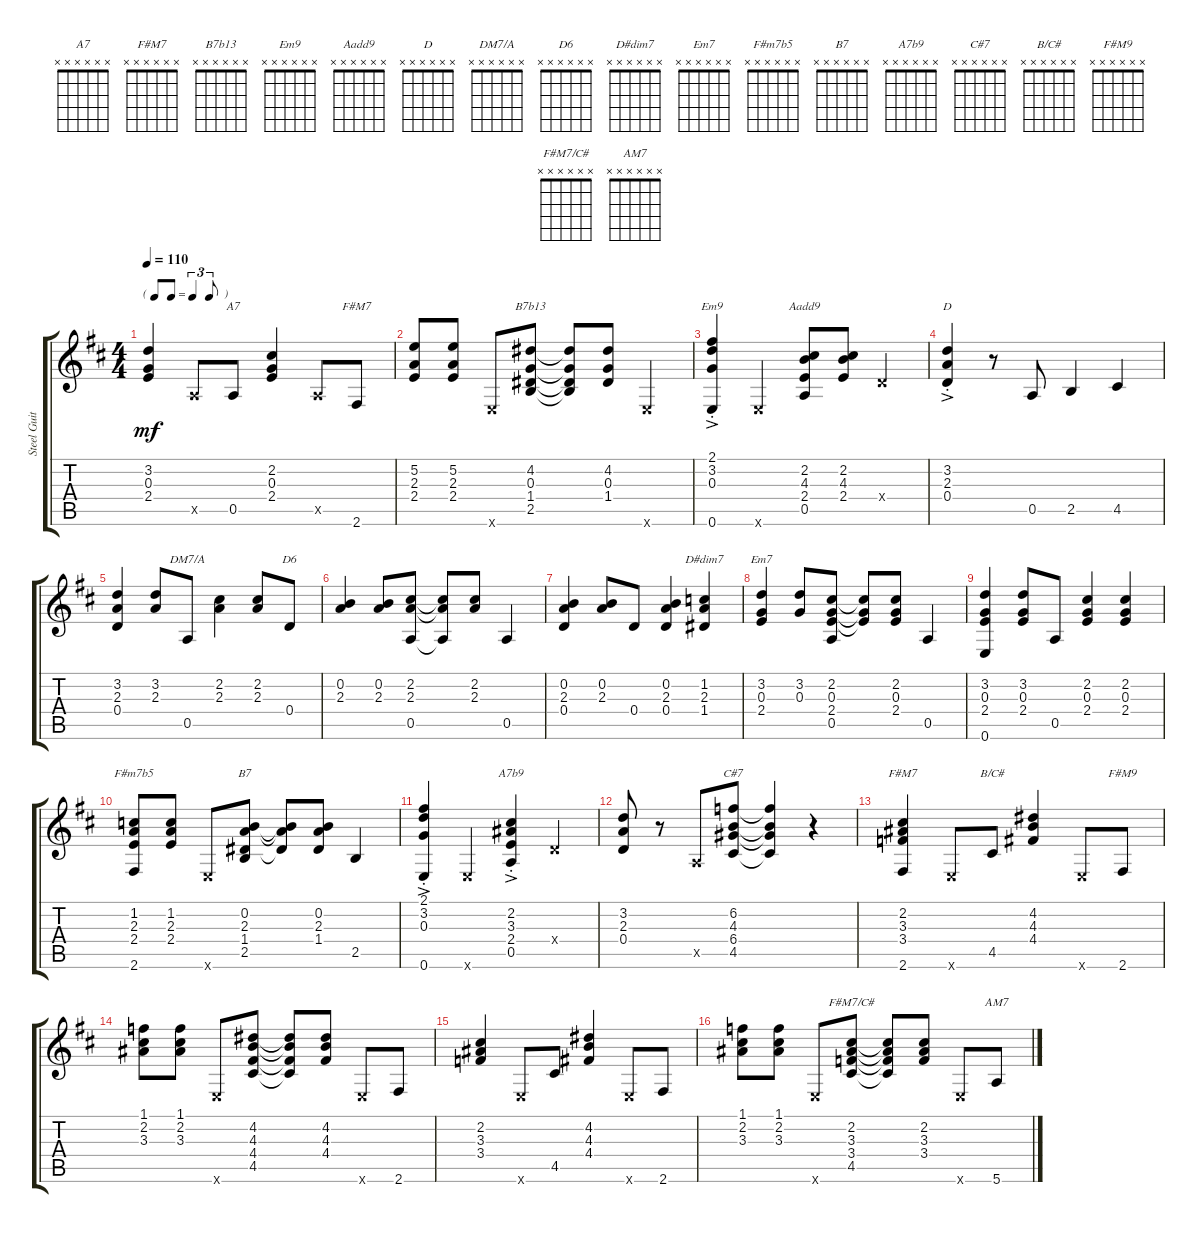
\track ("Steel Guitar" "Steel Guit") {instrument acousticguitarsteel}
\staff {score tabs}
\tuning (E4 B3 G3 D3 A2 E2) {hide}
\chord ("A7" x x x x x x)
\chord ("F#m7" x x x x x x)
\chord ("B7b13" x x x x x x)
\chord ("Em9" x x x x x x)
\chord ("Aadd9" x x x x x x)
\chord ("D" x x x x x x)
\chord ("DM7/A" x x x x x x)
\chord ("D6" x x x x x x)
\chord ("D#dim7" x x x x x x)
\chord ("Em7" x x x x x x)
\chord ("F#m7b5" x x x x x x)
\chord ("B7" x x x x x x)
\chord ("A7b9" x x x x x x)
\chord ("C#7" x x x x x x)
\chord ("F#M7" x x x x x x)
\chord ("B/C#" x x x x x x)
\chord ("F#M9" x x x x x x)
\chord ("F#M7/C#" x x x x x x)
\chord ("AM7" x x x x x x)
\ts (4 4)
\tf triplet8th
\tempo 110
\clef g2
\ks d
(3.2 0.3 2.4).4{dy mf} 0.5{x}.8 0.5.8{ch "A7"} (2.2 0.3 2.4).4 0.5{x}.8 2.6.8{ch "F#m7"} |
(5.2 2.3 2.4).8 (5.2 2.3 2.4).8 0.6{x}.8 (4.2 0.3 1.4 2.5).8{ch "B7b13"} (4.2{t} 0.3{t} 1.4{t} 2.5{t}).8 (4.2 0.3 1.4).8 0.6{x}.4 |
(2.1 3.2{ac st} 0.3 0.6).4{ch "Em9"} 0.6{x}.4 (2.2 4.3 2.4 0.5).8{ch "Aadd9"} (2.2 4.3 2.4).8 0.4{x}.4 |
(3.2{ac st} 2.3 0.4).4{ch "D"} r.8 0.5.8 2.5.4 4.5.4 |
(3.2 2.3 0.4).4 (3.2 2.3).8 0.5.8{ch "DM7/A"} (2.2 2.3).4 (2.2 2.3).8 0.4.8{ch "D6"} |
(0.2 2.3).4 (0.2 2.3).8 (2.2 2.3 0.5).8 (2.2{t} 2.3{t} 0.5{t}).8 (2.2 2.3).8 0.5.4 |
(0.2 2.3 0.4).4 (0.2 2.3).8 0.4.8 (0.2 2.3 0.4).4 (1.2 2.3 1.4).4{ch "D#dim7"} |
(3.2 0.3 2.4).4{ch "Em7"} (3.2 0.3).8 (2.2 0.3 2.4 0.5).8 (2.2{t} 0.3{t} 2.4{t}).8 (2.2 0.3 2.4).8 0.5.4 |
(3.2 0.3 2.4 0.6).4 (3.2 0.3 2.4).8 0.5.8 (2.2 0.3 2.4).4 (2.2 0.3 2.4).4 |
(1.2 2.3 2.4 2.6).8{ch "F#m7b5"} (1.2 2.3 2.4).8 0.6{x}.8 (0.2 2.3 1.4 2.5).8{ch "B7"} (0.2{t} 2.3{t} 1.4{t}).8 (0.2 2.3 1.4).8 2.5.4 |
(2.1 3.2{ac st} 0.3 0.6).4 0.6{x}.4 (2.2 3.3{ac st} 2.4 0.5).4{ch "A7b9"} 0.4{x}.4 |
(3.2 2.3 0.4).8 r.8 0.5{x}.8 (6.2 4.3 6.4 4.5).8{ch "C#7"} (6.2{t} 4.3{t} 6.4{t} 4.5{t}).4 r.4 |
(2.2 3.3 3.4 2.6).4{ch "F#M7"} 0.6{x}.8 4.5.8{ch "B/C#"} (4.2 4.3 4.4).4 0.6{x}.8 2.6.8{ch "F#M9"} |
(1.1 2.2 3.3).8 (1.1 2.2 3.3).8 0.6{x}.8 (4.2 4.3 4.4 4.5).8 (4.2{t} 4.3{t} 4.4{t} 4.5{t}).8 (4.2 4.3 4.4).8 0.6{x}.8 2.6.8 |
(2.2 3.3 3.4).4 0.6{x}.8 4.5.8 (4.2 4.3 4.4).4 0.6{x}.8 2.6.8 |
(1.1 2.2 3.3).8 (1.1 2.2 3.3).8 0.6{x}.8 (2.2 3.3 3.4 4.5).8{ch "F#M7/C#"} (2.2{t} 3.3{t} 3.4{t} 4.5{t}).8 (2.2 3.3 3.4).8 0.6{x}.8 5.6.8{ch "AM7"}
